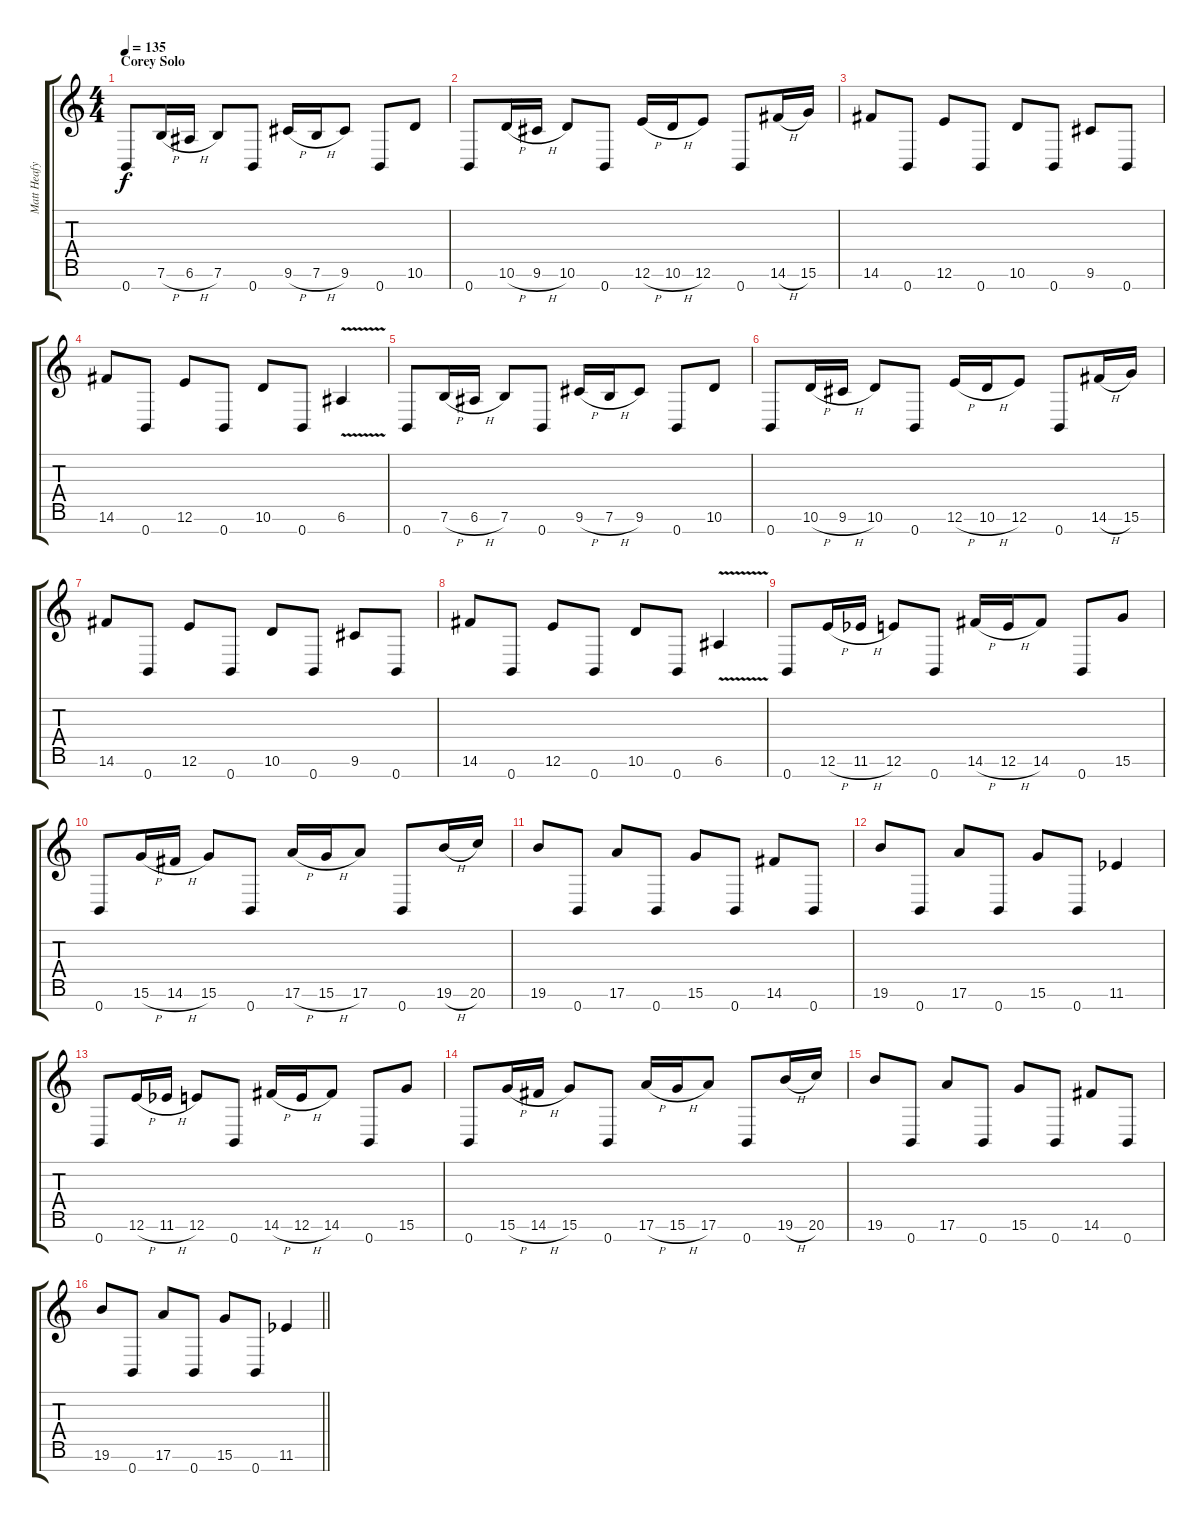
\track ("Matt Heafy" "Matt Heafy") {instrument distortionguitar}
\staff {score tabs}
\tuning (E4 B3 G3 D3 A2 E2 B1) {hide}
\ts (4 4)
\section ("" "Corey Solo")
\tempo 135
\clef g2
\ks c
0.7.8{dy f} 7.6{h}.16 6.6{h}.16 7.6.8 0.7.8 9.6{h}.16 7.6{h}.16 9.6.8 0.7.8 10.6.8 |
0.7.8 10.6{h}.16 9.6{h}.16 10.6.8 0.7.8 12.6{h}.16 10.6{h}.16 12.6.8 0.7.8 14.6{h}.16 15.6.16 |
14.6.8 0.7.8 12.6.8 0.7.8 10.6.8 0.7.8 9.6.8 0.7.8 |
14.6.8 0.7.8 12.6.8 0.7.8 10.6.8 0.7.8 6.6{v}.4 |
0.7.8 7.6{h}.16 6.6{h}.16 7.6.8 0.7.8 9.6{h}.16 7.6{h}.16 9.6.8 0.7.8 10.6.8 |
0.7.8 10.6{h}.16 9.6{h}.16 10.6.8 0.7.8 12.6{h}.16 10.6{h}.16 12.6.8 0.7.8 14.6{h}.16 15.6.16 |
14.6.8 0.7.8 12.6.8 0.7.8 10.6.8 0.7.8 9.6.8 0.7.8 |
14.6.8 0.7.8 12.6.8 0.7.8 10.6.8 0.7.8 6.6{v}.4 |
0.7.8 12.6{h}.16 11.6{h acc b}.16 12.6.8 0.7.8 14.6{h}.16 12.6{h}.16 14.6.8 0.7.8 15.6.8 |
0.7.8 15.6{h}.16 14.6{h}.16 15.6.8 0.7.8 17.6{h}.16 15.6{h}.16 17.6.8 0.7.8 19.6{h}.16 20.6.16 |
19.6.8 0.7.8 17.6.8 0.7.8 15.6.8 0.7.8 14.6.8 0.7.8 |
19.6.8 0.7.8 17.6.8 0.7.8 15.6.8 0.7.8 11.6{acc b}.4 |
0.7.8 12.6{h}.16 11.6{h acc b}.16 12.6.8 0.7.8 14.6{h}.16 12.6{h}.16 14.6.8 0.7.8 15.6.8 |
0.7.8 15.6{h}.16 14.6{h}.16 15.6.8 0.7.8 17.6{h}.16 15.6{h}.16 17.6.8 0.7.8 19.6{h}.16 20.6.16 |
19.6.8 0.7.8 17.6.8 0.7.8 15.6.8 0.7.8 14.6.8 0.7.8 |
\barLineRight lightlight
19.6.8 0.7.8 17.6.8 0.7.8 15.6.8 0.7.8 11.6{acc b}.4
